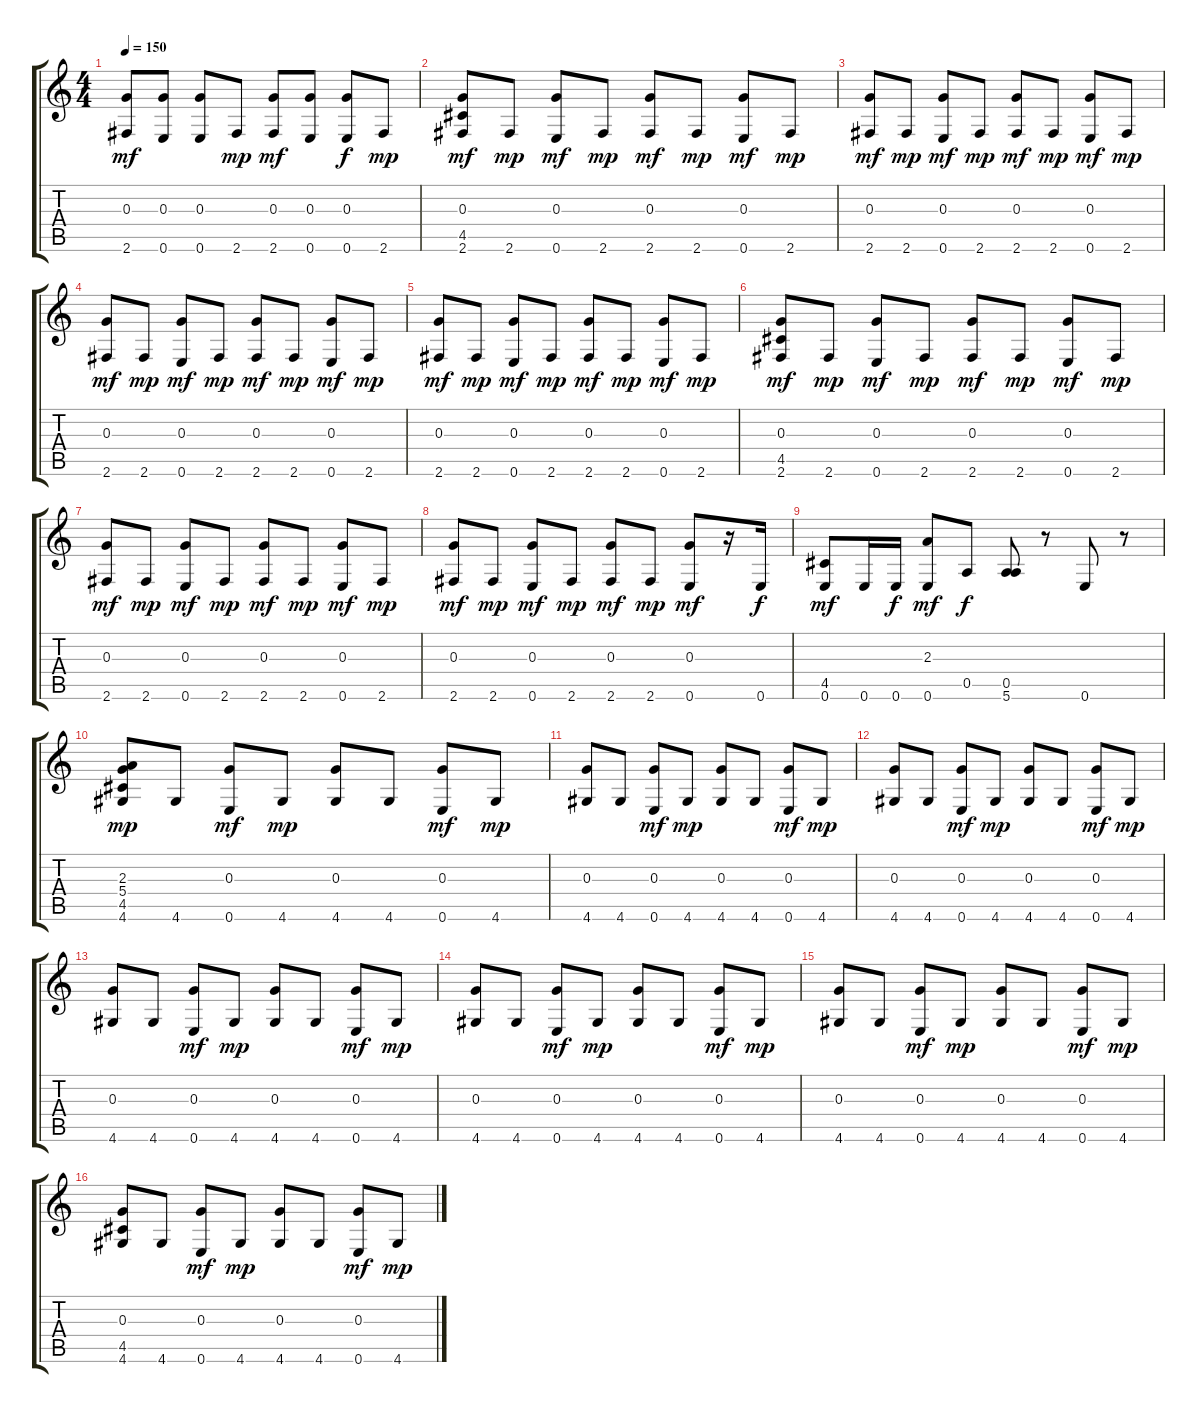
\track "" {instrument acousticguitarsteel}
\staff {score tabs}
\tuning (E4 B3 G3 D3 A2 E2) {hide}
\ts (4 4)
\tempo 150
\clef g2
\ks c
(0.3 2.6).8{dy mf} (0.3 0.6).8 (0.3 0.6).8 2.6.8{dy mp} (0.3 2.6).8{dy mf} (0.3 0.6).8 (0.3 0.6).8{dy f} 2.6.8{dy mp} |
(0.3 4.5 2.6).8{dy mf} 2.6.8{dy mp} (0.3 0.6).8{dy mf} 2.6.8{dy mp} (0.3 2.6).8{dy mf} 2.6.8{dy mp} (0.3 0.6).8{dy mf} 2.6.8{dy mp} |
(0.3 2.6).8{dy mf} 2.6.8{dy mp} (0.3 0.6).8{dy mf} 2.6.8{dy mp} (0.3 2.6).8{dy mf} 2.6.8{dy mp} (0.3 0.6).8{dy mf} 2.6.8{dy mp} |
(0.3 2.6).8{dy mf} 2.6.8{dy mp} (0.3 0.6).8{dy mf} 2.6.8{dy mp} (0.3 2.6).8{dy mf} 2.6.8{dy mp} (0.3 0.6).8{dy mf} 2.6.8{dy mp} |
(0.3 2.6).8{dy mf} 2.6.8{dy mp} (0.3 0.6).8{dy mf} 2.6.8{dy mp} (0.3 2.6).8{dy mf} 2.6.8{dy mp} (0.3 0.6).8{dy mf} 2.6.8{dy mp} |
(0.3 4.5 2.6).8{dy mf} 2.6.8{dy mp} (0.3 0.6).8{dy mf} 2.6.8{dy mp} (0.3 2.6).8{dy mf} 2.6.8{dy mp} (0.3 0.6).8{dy mf} 2.6.8{dy mp} |
(0.3 2.6).8{dy mf} 2.6.8{dy mp} (0.3 0.6).8{dy mf} 2.6.8{dy mp} (0.3 2.6).8{dy mf} 2.6.8{dy mp} (0.3 0.6).8{dy mf} 2.6.8{dy mp} |
(0.3 2.6).8{dy mf} 2.6.8{dy mp} (0.3 0.6).8{dy mf} 2.6.8{dy mp} (0.3 2.6).8{dy mf} 2.6.8{dy mp} (0.3 0.6).8{dy mf} r.16 0.6.16{dy f} |
(4.5 0.6).8{dy mf} 0.6.16 0.6.16{dy f} (2.3 0.6).8{dy mf} 0.5.8{dy f} (0.5 5.6).8 r.8 0.6.8 r.8 |
(2.3 5.4 4.5 4.6).8{dy mp} 4.6.8 (0.3 0.6).8{dy mf} 4.6.8{dy mp} (0.3 4.6).8 4.6.8 (0.3 0.6).8{dy mf} 4.6.8{dy mp} |
(0.3 4.6).8 4.6.8 (0.3 0.6).8{dy mf} 4.6.8{dy mp} (0.3 4.6).8 4.6.8 (0.3 0.6).8{dy mf} 4.6.8{dy mp} |
(0.3 4.6).8 4.6.8 (0.3 0.6).8{dy mf} 4.6.8{dy mp} (0.3 4.6).8 4.6.8 (0.3 0.6).8{dy mf} 4.6.8{dy mp} |
(0.3 4.6).8 4.6.8 (0.3 0.6).8{dy mf} 4.6.8{dy mp} (0.3 4.6).8 4.6.8 (0.3 0.6).8{dy mf} 4.6.8{dy mp} |
(0.3 4.6).8 4.6.8 (0.3 0.6).8{dy mf} 4.6.8{dy mp} (0.3 4.6).8 4.6.8 (0.3 0.6).8{dy mf} 4.6.8{dy mp} |
(0.3 4.6).8 4.6.8 (0.3 0.6).8{dy mf} 4.6.8{dy mp} (0.3 4.6).8 4.6.8 (0.3 0.6).8{dy mf} 4.6.8{dy mp} |
(0.3 4.5 4.6).8 4.6.8 (0.3 0.6).8{dy mf} 4.6.8{dy mp} (0.3 4.6).8 4.6.8 (0.3 0.6).8{dy mf} 4.6.8{dy mp}
